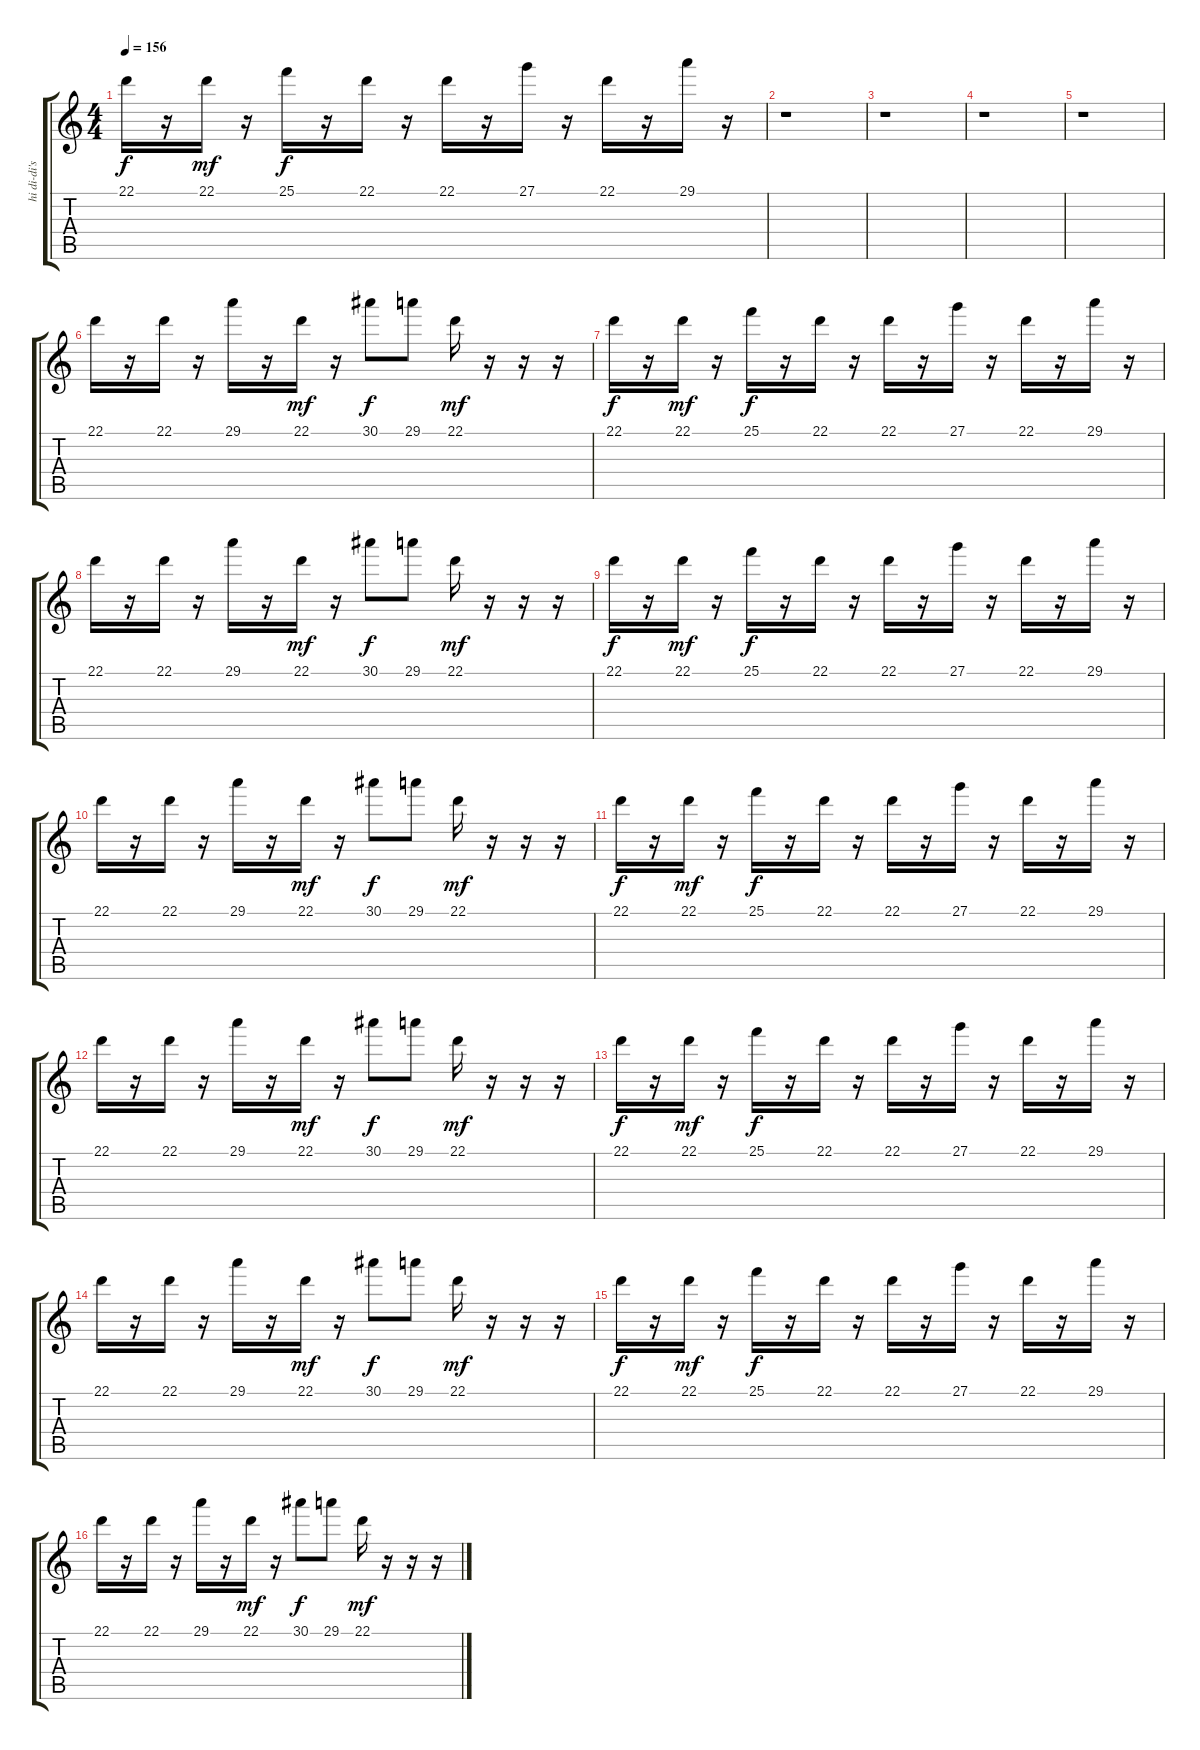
\track ("hi di-di's" "hi di-di's") {instrument dulcimer}
\staff {score tabs}
\tuning (E4 B3 G3 D3 A2 E2) {hide}
\ts (4 4)
\tempo 156
\clef g2
\ks c
22.1.16{dy f} r.16 22.1.16{dy mf} r.16 25.1.16{dy f} r.16 22.1.16 r.16 22.1.16 r.16 27.1.16 r.16 22.1.16 r.16 29.1.16 r.16 |
r.1 |
r.1 |
r.1 |
r.1 |
22.1.16 r.16 22.1.16 r.16 29.1.16 r.16 22.1.16{dy mf} r.16 30.1.8{dy f} 29.1.8 22.1.16{dy mf} r.16 r.16 r.16 |
22.1.16{dy f} r.16 22.1.16{dy mf} r.16 25.1.16{dy f} r.16 22.1.16 r.16 22.1.16 r.16 27.1.16 r.16 22.1.16 r.16 29.1.16 r.16 |
22.1.16 r.16 22.1.16 r.16 29.1.16 r.16 22.1.16{dy mf} r.16 30.1.8{dy f} 29.1.8 22.1.16{dy mf} r.16 r.16 r.16 |
22.1.16{dy f} r.16 22.1.16{dy mf} r.16 25.1.16{dy f} r.16 22.1.16 r.16 22.1.16 r.16 27.1.16 r.16 22.1.16 r.16 29.1.16 r.16 |
22.1.16 r.16 22.1.16 r.16 29.1.16 r.16 22.1.16{dy mf} r.16 30.1.8{dy f} 29.1.8 22.1.16{dy mf} r.16 r.16 r.16 |
22.1.16{dy f} r.16 22.1.16{dy mf} r.16 25.1.16{dy f} r.16 22.1.16 r.16 22.1.16 r.16 27.1.16 r.16 22.1.16 r.16 29.1.16 r.16 |
22.1.16 r.16 22.1.16 r.16 29.1.16 r.16 22.1.16{dy mf} r.16 30.1.8{dy f} 29.1.8 22.1.16{dy mf} r.16 r.16 r.16 |
22.1.16{dy f} r.16 22.1.16{dy mf} r.16 25.1.16{dy f} r.16 22.1.16 r.16 22.1.16 r.16 27.1.16 r.16 22.1.16 r.16 29.1.16 r.16 |
22.1.16 r.16 22.1.16 r.16 29.1.16 r.16 22.1.16{dy mf} r.16 30.1.8{dy f} 29.1.8 22.1.16{dy mf} r.16 r.16 r.16 |
22.1.16{dy f} r.16 22.1.16{dy mf} r.16 25.1.16{dy f} r.16 22.1.16 r.16 22.1.16 r.16 27.1.16 r.16 22.1.16 r.16 29.1.16 r.16 |
22.1.16 r.16 22.1.16 r.16 29.1.16 r.16 22.1.16{dy mf} r.16 30.1.8{dy f} 29.1.8 22.1.16{dy mf} r.16 r.16 r.16
